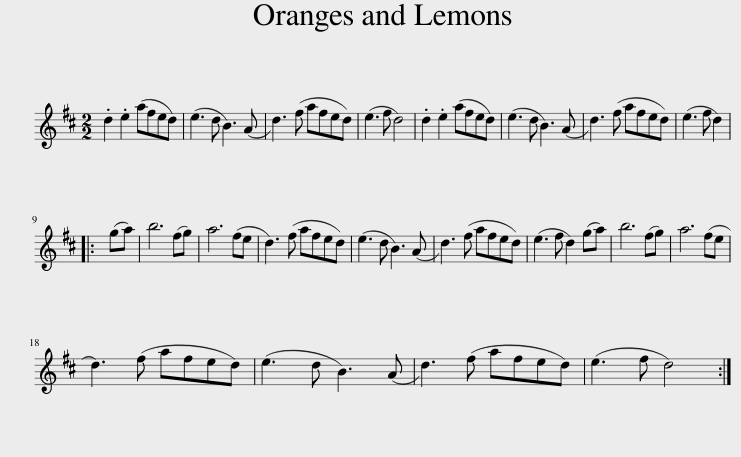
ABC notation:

X:1
L:1/8
M:2/2
I:linebreak $
K:D
V:1 treble
V:1
 .d2 .e2 (afed) | (e3 d B3) (A | d3) (f afed) | (e3 f d4) | .d2 .e2 (afed) | %5
 (e3 d B3) (A | d3) (f afed) | (e3 f d2) |:$ (ga) | b6 (fg) | %10
 a6 (fe | d3) (f afed) | (e3 d B3) (A | d3) (f afed) | (e3 f d2) (ga) | %15
 b6 (fg) | a6 (fe |$ d3) (f afed) | (e3 d B3) (A | d3) (f afed) | %20
 (e3 f d4) :| %21
